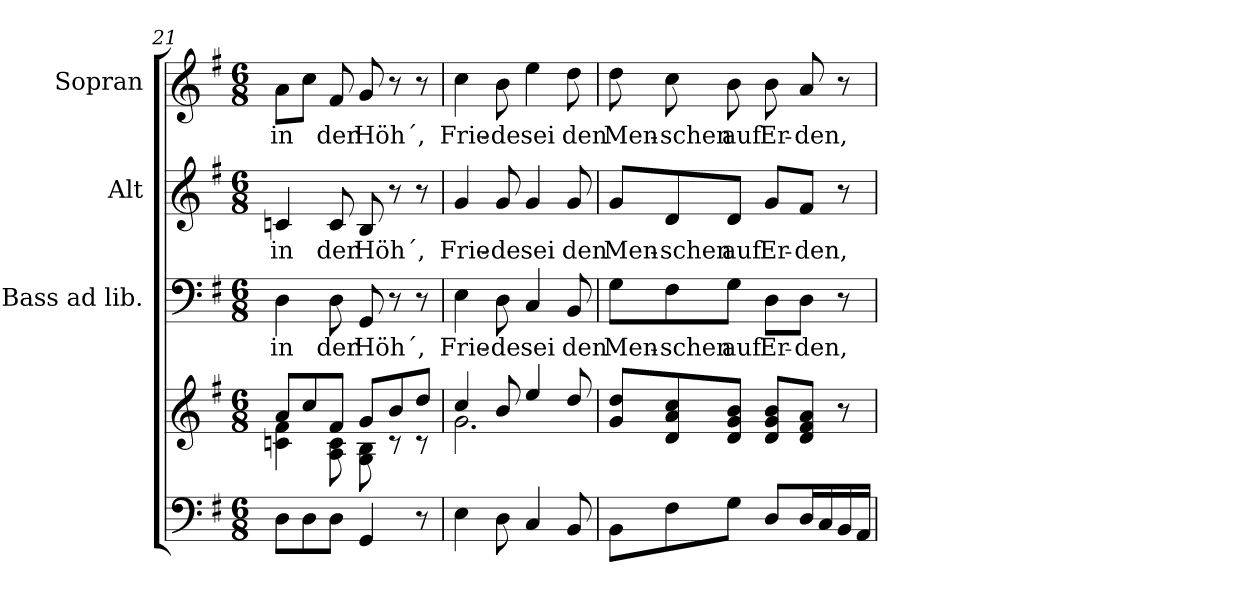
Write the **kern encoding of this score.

**kern	**kern	**kern	**text	**kern	**text	**kern	**text
*part4	*part4	*part3	*part3	*part2	*part2	*part1	*part1
*staff5	*staff4	*staff3	*staff3	*staff2	*staff2	*staff1	*staff1
*	*	*I"Bass ad lib.	*	*I"Alt	*	*I"Sopran	*
*	*	*I'B.	*	*I'A.	*	*I'S.	*
*clefF4	*clefG2	*clefF4	*	*clefG2	*	*clefG2	*
*k[f#]	*k[f#]	*k[f#]	*	*k[f#]	*	*k[f#]	*
*G:	*G:	*G:	*	*G:	*	*G:	*
*M6/8	*M6/8	*M6/8	*	*M6/8	*	*M6/8	*
=21	=21	=21	=21	=21	=21	=21	=21
*	*^	*	*	*	*	*	*
!	!	!	!	!LO:LY:b	!	!LO:LY:b	!	!LO:LY:b
8D\L	8a/L	4cn\ 4f#\	4D\	in	4cn/	in	8a\L	in
8D\	8cc/	.	.	.	.	.	8cc\J	.
!	!	!	!	!LO:LY:b	!	!LO:LY:b	!	!LO:LY:b
8D\J	8f#/J	8A\ 8c\	8D\	der	8c/	der	8f#/	der
!	!	!	!	!LO:LY:b	!	!LO:LY:b	!	!LO:LY:b
4GG/	8g/L	8G\ 8B\	8GG/	Höh´,	8B/	Höh´,	8g/	Höh´,
.	8b/	8rc	8r	.	8r	.	8r	.
8r	8dd/J	8rc	8r	.	8r	.	8r	.
=22	=22	=22	=22	=22	=22	=22	=22	=22
!	!	!	!	!LO:LY:b	!	!LO:LY:b	!	!LO:LY:b
4E\	4cc/	2.g\	4E\	Frie-	4g/	Frie-	4cc\	Frie-
!	!	!	!	!LO:LY:b	!	!LO:LY:b	!	!LO:LY:b
8D\	8b/	.	8D\	-de	8g/	-de	8b\	-de
!	!	!	!	!LO:LY:b	!	!LO:LY:b	!	!LO:LY:b
4C/	4ee/	.	4C/	sei	4g/	sei	4ee\	sei
!	!	!	!	!LO:LY:b	!	!LO:LY:b	!	!LO:LY:b
8BB/	8dd/	.	8BB/	den	8g/	den	8dd\	den
*	*v	*v	*	*	*	*	*	*
=23	=23	=23	=23	=23	=23	=23	=23
!	!	!	!LO:LY:b	!	!LO:LY:b	!	!LO:LY:b
8BB\L	8g/ 8dd/L	8G\L	Men-	8g/L	Men-	8dd\	Men-
!	!	!	!LO:LY:b	!	!LO:LY:b	!	!LO:LY:b
8F#\	8d/ 8a/ 8cc/	8F#\	-schen	8d/	-schen	8cc\	-schen
!	!	!	!LO:LY:b	!	!LO:LY:b	!	!LO:LY:b
8G\J	8d/ 8g/ 8b/J	8G\J	auf	8d/J	auf	8b\	auf
!	!	!	!LO:LY:b	!	!LO:LY:b	!	!LO:LY:b
8D/L	8d/ 8g/ 8b/L	8D\L	Er-	8g/L	Er-	8b\	Er-
!	!	!	!LO:LY:b	!	!LO:LY:b	!	!LO:LY:b
16D/L	8d/ 8f#/ 8a/J	8D\J	-den,	8f#/J	-den,	8a/	-den,
16C/	.	.	.	.	.	.	.
16BB/	8r	8r	.	8r	.	8r	.
16AA/JJ	.	.	.	.	.	.	.
=	=	=	=	=	=	=	=
*-	*-	*-	*-	*-	*-	*-	*-
